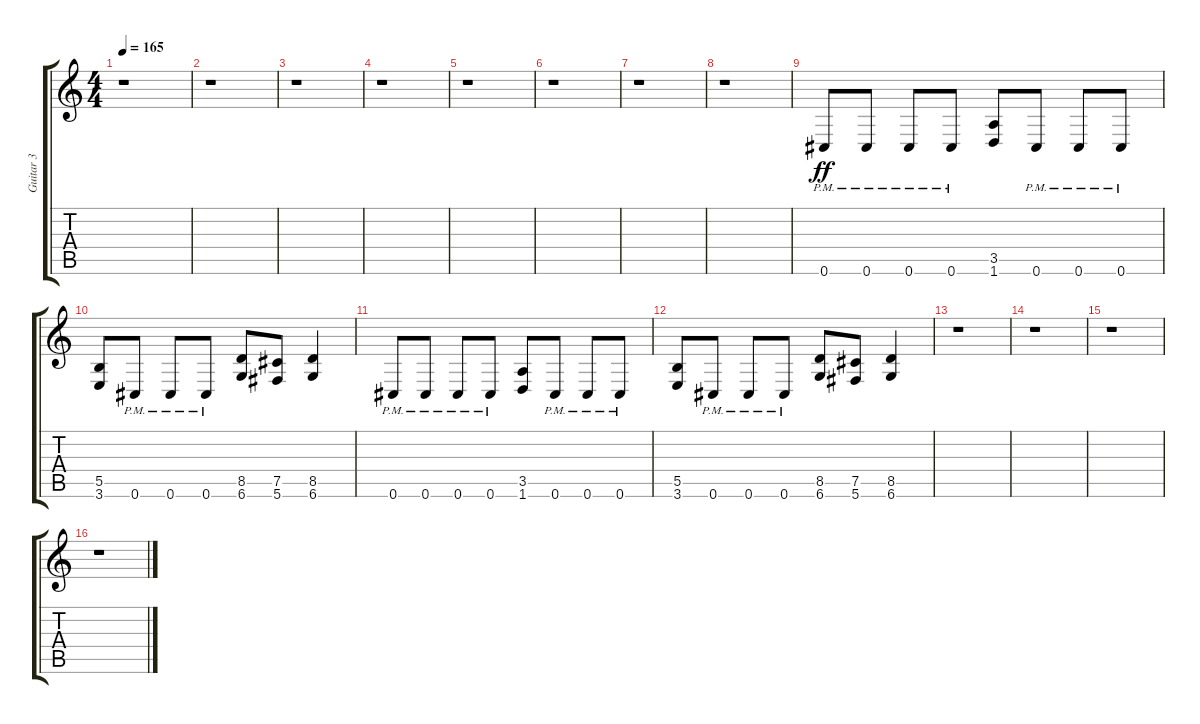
\track ("Guitar 3" "Guitar 3") {instrument distortionguitar}
\staff {score tabs}
\tuning (Db4 Ab3 E3 B2 Gb2 Db2) {hide}
\ts (4 4)
\tempo 165
\clef g2
\ks c
r.1{dy ff} |
r.1 |
r.1 |
r.1 |
r.1 |
r.1 |
r.1 |
r.1 |
0.6{pm}.8 0.6{pm}.8 0.6{pm}.8 0.6{pm}.8 (3.5 1.6).8 0.6{pm}.8 0.6{pm}.8 0.6{pm}.8 |
(5.5 3.6).8 0.6{pm}.8 0.6{pm}.8 0.6{pm}.8 (8.5 6.6).8 (7.5 5.6).8 (8.5 6.6).4 |
0.6{pm}.8 0.6{pm}.8 0.6{pm}.8 0.6{pm}.8 (3.5 1.6).8 0.6{pm}.8 0.6{pm}.8 0.6{pm}.8 |
(5.5 3.6).8 0.6{pm}.8 0.6{pm}.8 0.6{pm}.8 (8.5 6.6).8 (7.5 5.6).8 (8.5 6.6).4 |
r.1 |
r.1 |
r.1 |
r.1
